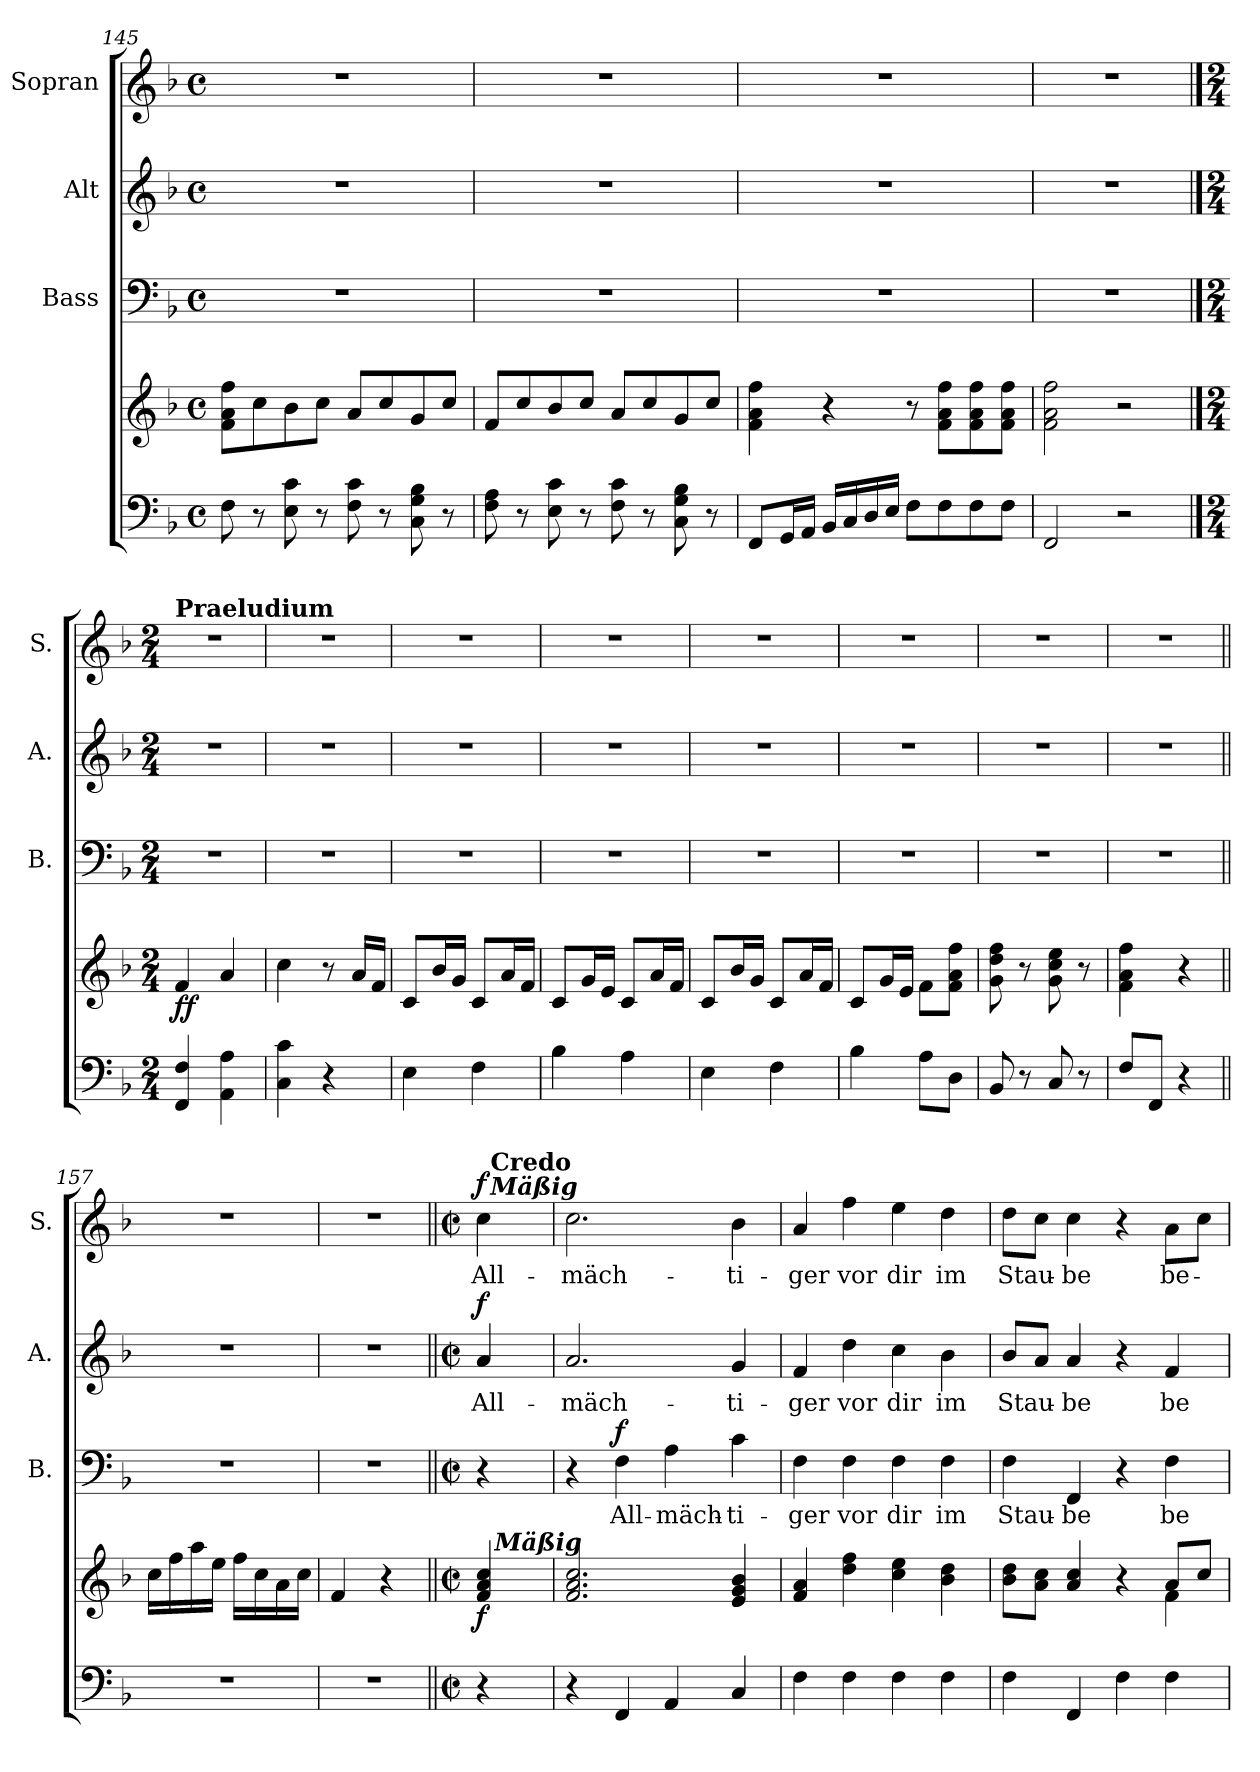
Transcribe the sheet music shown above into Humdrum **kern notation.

**kern	**kern	**dynam	**kern	**text	**dynam	**kern	**text	**dynam	**kern	**text	**dynam
*part4	*part4	*part4	*part3	*part3	*part3	*part2	*part2	*part2	*part1	*part1	*part1
*staff5	*staff4	*staff4/5	*staff3	*staff3	*staff3	*staff2	*staff2	*staff2	*staff1	*staff1	*staff1
*	*	*	*I"Bass	*	*	*I"Alt	*	*	*I"Sopran	*	*
*	*	*	*I'B.	*	*	*I'A.	*	*	*I'S.	*	*
!!LO:PB:g=z
*clefF4	*clefG2	*	*clefF4	*	*	*clefG2	*	*	*clefG2	*	*
*k[b-]	*k[b-]	*	*k[b-]	*	*	*k[b-]	*	*	*k[b-]	*	*
*F:	*F:	*	*F:	*	*	*F:	*	*	*F:	*	*
*M4/4	*M4/4	*	*M4/4	*	*	*M4/4	*	*	*M4/4	*	*
*met(c)	*met(c)	*	*met(c)	*	*	*met(c)	*	*	*met(c)	*	*
=145	=145	=145	=145	=145	=145	=145	=145	=145	=145	=145	=145
8F\	8f\ 8a\ 8ff\L	.	1r	.	.	1r	.	.	1r	.	.
8r	8cc\	.	.	.	.	.	.	.	.	.	.
8E\ 8c\	8b-\	.	.	.	.	.	.	.	.	.	.
8r	8cc\J	.	.	.	.	.	.	.	.	.	.
8F\ 8c\	8a/L	.	.	.	.	.	.	.	.	.	.
8r	8cc/	.	.	.	.	.	.	.	.	.	.
8C\ 8G\ 8B-\	8g/	.	.	.	.	.	.	.	.	.	.
8r	8cc/J	.	.	.	.	.	.	.	.	.	.
=146	=146	=146	=146	=146	=146	=146	=146	=146	=146	=146	=146
8F\ 8A\	8f/L	.	1r	.	.	1r	.	.	1r	.	.
8r	8cc/	.	.	.	.	.	.	.	.	.	.
8E\ 8c\	8b-/	.	.	.	.	.	.	.	.	.	.
8r	8cc/J	.	.	.	.	.	.	.	.	.	.
8F\ 8c\	8a/L	.	.	.	.	.	.	.	.	.	.
8r	8cc/	.	.	.	.	.	.	.	.	.	.
8C\ 8G\ 8B-\	8g/	.	.	.	.	.	.	.	.	.	.
8r	8cc/J	.	.	.	.	.	.	.	.	.	.
=147	=147	=147	=147	=147	=147	=147	=147	=147	=147	=147	=147
8FF/L	4f\ 4a\ 4ff\	.	1r	.	.	1r	.	.	1r	.	.
16GG/L	.	.	.	.	.	.	.	.	.	.	.
16AA/JJ	.	.	.	.	.	.	.	.	.	.	.
16BB-/LL	4r	.	.	.	.	.	.	.	.	.	.
16C/	.	.	.	.	.	.	.	.	.	.	.
16D/	.	.	.	.	.	.	.	.	.	.	.
16E/JJ	.	.	.	.	.	.	.	.	.	.	.
8F\L	8r	.	.	.	.	.	.	.	.	.	.
8F\	8f\ 8a\ 8ff\L	.	.	.	.	.	.	.	.	.	.
8F\	8f\ 8a\ 8ff\	.	.	.	.	.	.	.	.	.	.
8F\J	8f\ 8a\ 8ff\J	.	.	.	.	.	.	.	.	.	.
=148	=148	=148	=148	=148	=148	=148	=148	=148	=148	=148	=148
2FF/	2f\ 2a\ 2ff\	.	1r	.	.	1r	.	.	1r	.	.
2r	2r	.	.	.	.	.	.	.	.	.	.
==149	==149	==149	==149	==149	==149	==149	==149	==149	==149	==149	==149
*M2/4	*M2/4	*	*M2/4	*	*	*M2/4	*	*	*M2/4	*	*
!	!	!	!	!	!	!	!	!	!LO:TX:a:B:t=Praeludium	!	!
!	!	!LO:DY:b	!	!	!	!	!	!	!	!	!
4FF/ 4F/	4f/	ff	2r	.	.	2r	.	.	2r	.	.
4AA\ 4A\	4a/	.	.	.	.	.	.	.	.	.	.
!!LO:LB:g=z
=150	=150	=150	=150	=150	=150	=150	=150	=150	=150	=150	=150
4C\ 4c\	4cc\	.	2r	.	.	2r	.	.	2r	.	.
4r	8r	.	.	.	.	.	.	.	.	.	.
.	16a/LL	.	.	.	.	.	.	.	.	.	.
.	16f/JJ	.	.	.	.	.	.	.	.	.	.
=151	=151	=151	=151	=151	=151	=151	=151	=151	=151	=151	=151
4E\	8c/L	.	2r	.	.	2r	.	.	2r	.	.
.	16b-/L	.	.	.	.	.	.	.	.	.	.
.	16g/JJ	.	.	.	.	.	.	.	.	.	.
4F\	8c/L	.	.	.	.	.	.	.	.	.	.
.	16a/L	.	.	.	.	.	.	.	.	.	.
.	16f/JJ	.	.	.	.	.	.	.	.	.	.
=152	=152	=152	=152	=152	=152	=152	=152	=152	=152	=152	=152
4B-\	8c/L	.	2r	.	.	2r	.	.	2r	.	.
.	16g/L	.	.	.	.	.	.	.	.	.	.
.	16e/JJ	.	.	.	.	.	.	.	.	.	.
4A\	8c/L	.	.	.	.	.	.	.	.	.	.
.	16a/L	.	.	.	.	.	.	.	.	.	.
.	16f/JJ	.	.	.	.	.	.	.	.	.	.
=153	=153	=153	=153	=153	=153	=153	=153	=153	=153	=153	=153
4E\	8c/L	.	2r	.	.	2r	.	.	2r	.	.
.	16b-/L	.	.	.	.	.	.	.	.	.	.
.	16g/JJ	.	.	.	.	.	.	.	.	.	.
4F\	8c/L	.	.	.	.	.	.	.	.	.	.
.	16a/L	.	.	.	.	.	.	.	.	.	.
.	16f/JJ	.	.	.	.	.	.	.	.	.	.
=154	=154	=154	=154	=154	=154	=154	=154	=154	=154	=154	=154
4B-\	8c/L	.	2r	.	.	2r	.	.	2r	.	.
.	16g/L	.	.	.	.	.	.	.	.	.	.
.	16e/JJ	.	.	.	.	.	.	.	.	.	.
8A\L	8f\L	.	.	.	.	.	.	.	.	.	.
8D\J	8f\ 8a\ 8ff\J	.	.	.	.	.	.	.	.	.	.
=155	=155	=155	=155	=155	=155	=155	=155	=155	=155	=155	=155
8BB-/	8g\ 8dd\ 8ff\	.	2r	.	.	2r	.	.	2r	.	.
8r	8r	.	.	.	.	.	.	.	.	.	.
8C/	8g\ 8cc\ 8ee\	.	.	.	.	.	.	.	.	.	.
8r	8r	.	.	.	.	.	.	.	.	.	.
=156	=156	=156	=156	=156	=156	=156	=156	=156	=156	=156	=156
8F/L	4f\ 4a\ 4ff\	.	2r	.	.	2r	.	.	2r	.	.
8FF/J	.	.	.	.	.	.	.	.	.	.	.
4r	4r	.	.	.	.	.	.	.	.	.	.
!!LO:PB:g=z
=157||	=157||	=157||	=157||	=157||	=157||	=157||	=157||	=157||	=157||	=157||	=157||
2r	16cc\LL	.	2r	.	.	2r	.	.	2r	.	.
.	16ff\	.	.	.	.	.	.	.	.	.	.
.	16aa\	.	.	.	.	.	.	.	.	.	.
.	16ee\JJ	.	.	.	.	.	.	.	.	.	.
.	16ff\LL	.	.	.	.	.	.	.	.	.	.
.	16cc\	.	.	.	.	.	.	.	.	.	.
.	16a\	.	.	.	.	.	.	.	.	.	.
.	16cc\JJ	.	.	.	.	.	.	.	.	.	.
=158	=158	=158	=158	=158	=158	=158	=158	=158	=158	=158	=158
2r	4f/	.	2r	.	.	2r	.	.	2r	.	.
.	4r	.	.	.	.	.	.	.	.	.	.
=159||	=159||	=159||	=159||	=159||	=159||	=159||	=159||	=159||	=159||	=159||	=159||
*M2/2	*M2/2	*	*M2/2	*	*	*M2/2	*	*	*M2/2	*	*
*met(c|)	*met(c|)	*	*met(c|)	*	*	*met(c|)	*	*	*met(c|)	*	*
!	!	!LO:DY:b	!	!	!	!	!LO:LY:b	!LO:DY:a	!	!LO:LY:b	!LO:DY:a
*	*^	*	*	*	*	*	*	*	*^	*	*
4r	4f/ 4a/ 4cc/	48..ryy	f	4r	.	.	4a/	All-	f	4cc\	32ryy	All-	f
!	!	!	!	!	!	!	!	!	!	!	!LO:TX:a:Bi:t=Mäßig	!	!
!	!	!	!	!	!	!	!	!	!	!	!LO:TX:a:B:t=Credo	!	!
.	.	.	.	.	.	.	.	.	.	.	8..ryy	.	.
!	!	!LO:TX:a:Bi:t=Mäßig	!	!	!	!	!	!	!	!	!	!	!
.	.	6ryy	.	.	.	.	.	.	.	.	.	.	.
.	.	24ryy	.	.	.	.	.	.	.	.	.	.	.
.	.	192ryy	.	.	.	.	.	.	.	.	.	.	.
=160	=160	=160	=160	=160	=160	=160	=160	=160	=160	=160	=160	=160	=160
!	!	!	!	!	!	!	!	!LO:LY:b	!	!	!	!LO:LY:b	!
*	*v	*v	*	*	*	*	*	*	*	*v	*v	*	*
4r	2.f/ 2.a/ 2.cc/	.	4r	.	.	2.a/	-mäch-	.	2.cc\	-mäch-	.
!	!	!	!	!LO:LY:b	!LO:DY:a	!	!	!	!	!	!
4FF/	.	.	4F\	All-	f	.	.	.	.	.	.
!	!	!	!	!LO:LY:b	!	!	!	!	!	!	!
4AA/	.	.	4A\	-mäch-	.	.	.	.	.	.	.
!	!	!	!	!LO:LY:b	!	!	!LO:LY:b	!	!	!LO:LY:b	!
4C/	4e/ 4g/ 4b-/	.	4c\	-ti-	.	4g/	-ti-	.	4b-\	-ti-	.
=161	=161	=161	=161	=161	=161	=161	=161	=161	=161	=161	=161
!	!	!	!	!LO:LY:b	!	!	!LO:LY:b	!	!	!LO:LY:b	!
4F\	4f/ 4a/	.	4F\	-ger	.	4f/	-ger	.	4a/	-ger	.
!	!	!	!	!LO:LY:b	!	!	!LO:LY:b	!	!	!LO:LY:b	!
4F\	4dd\ 4ff\	.	4F\	vor	.	4dd\	vor	.	4ff\	vor	.
!	!	!	!	!LO:LY:b	!	!	!LO:LY:b	!	!	!LO:LY:b	!
4F\	4cc\ 4ee\	.	4F\	dir	.	4cc\	dir	.	4ee\	dir	.
!	!	!	!	!LO:LY:b	!	!	!LO:LY:b	!	!	!LO:LY:b	!
4F\	4b-\ 4dd\	.	4F\	im	.	4b-\	im	.	4dd\	im	.
=162	=162	=162	=162	=162	=162	=162	=162	=162	=162	=162	=162
*	*^	*	*	*	*	*	*	*	*	*	*
!	!	!	!	!	!LO:LY:b	!	!	!LO:LY:b	!	!	!LO:LY:b	!
4F\	8b-\ 8dd\L	2.ryy	.	4F\	Stau-	.	8b-/L	Stau-	.	8dd\L	Stau-	.
.	8a\ 8cc\J	.	.	.	.	.	8a/J	.	.	8cc\J	.	.
!	!	!	!	!	!LO:LY:b	!	!	!LO:LY:b	!	!	!LO:LY:b	!
4FF/	4a/ 4cc/	.	.	4FF/	-be	.	4a/	-be	.	4cc\	-be	.
4F\	4r	.	.	4r	.	.	4r	.	.	4r	.	.
!	!	!	!	!	!LO:LY:b	!	!	!LO:LY:b	!	!	!LO:LY:b	!
4F\	8a/L	4f\	.	4F\	be-	.	4f/	be-	.	8a\L	be-	.
.	8cc/J	.	.	.	.	.	.	.	.	8cc\J	.	.
*	*v	*v	*	*	*	*	*	*	*	*	*	*
=	=	=	=	=	=	=	=	=	=	=	=
*-	*-	*-	*-	*-	*-	*-	*-	*-	*-	*-	*-
